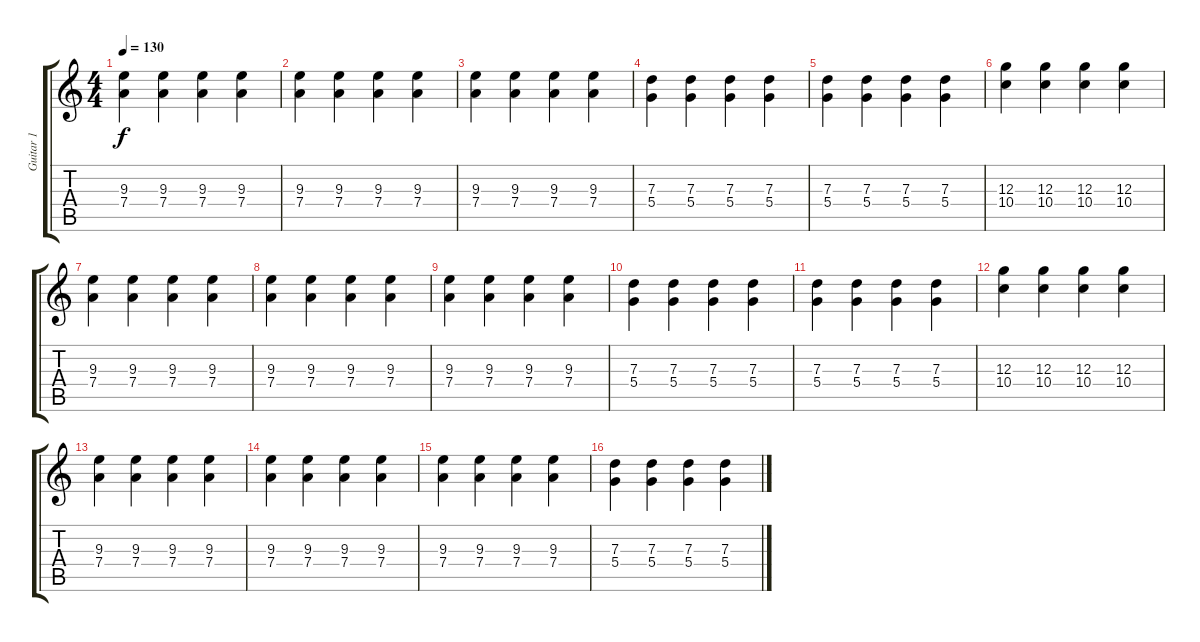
\track ("Guitar 1" "Guitar 1") {instrument distortionguitar}
\staff {score tabs}
\tuning (E4 B3 G3 D3 A2 E2) {hide}
\ts (4 4)
\tempo 130
\clef g2
\ks c
(9.3 7.4).4{dy f} (9.3 7.4).4 (9.3 7.4).4 (9.3 7.4).4 |
(9.3 7.4).4 (9.3 7.4).4 (9.3 7.4).4 (9.3 7.4).4 |
(9.3 7.4).4 (9.3 7.4).4 (9.3 7.4).4 (9.3 7.4).4 |
(7.3 5.4).4 (7.3 5.4).4 (7.3 5.4).4 (7.3 5.4).4 |
(7.3 5.4).4 (7.3 5.4).4 (7.3 5.4).4 (7.3 5.4).4 |
(12.3 10.4).4 (12.3 10.4).4 (12.3 10.4).4 (12.3 10.4).4 |
(9.3 7.4).4 (9.3 7.4).4 (9.3 7.4).4 (9.3 7.4).4 |
(9.3 7.4).4 (9.3 7.4).4 (9.3 7.4).4 (9.3 7.4).4 |
(9.3 7.4).4 (9.3 7.4).4 (9.3 7.4).4 (9.3 7.4).4 |
(7.3 5.4).4 (7.3 5.4).4 (7.3 5.4).4 (7.3 5.4).4 |
(7.3 5.4).4{volume 12} (7.3 5.4).4 (7.3 5.4).4 (7.3 5.4).4 |
(12.3 10.4).4 (12.3 10.4).4 (12.3 10.4).4 (12.3 10.4).4 |
(9.3 7.4).4 (9.3 7.4).4 (9.3 7.4).4 (9.3 7.4).4 |
(9.3 7.4).4 (9.3 7.4).4 (9.3 7.4).4 (9.3 7.4).4 |
(9.3 7.4).4{volume 8} (9.3 7.4).4 (9.3 7.4).4 (9.3 7.4).4 |
(7.3 5.4).4 (7.3 5.4).4 (7.3 5.4).4 (7.3 5.4).4
